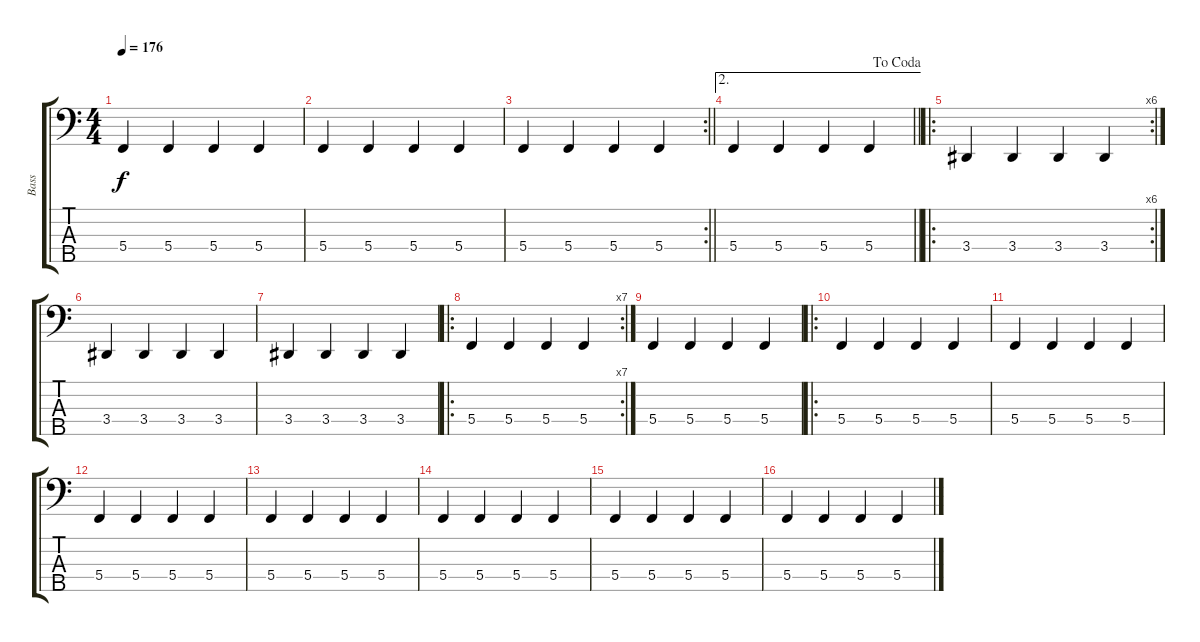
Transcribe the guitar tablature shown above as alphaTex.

\track ("Bass" "Bass") {instrument electricbassfinger}
\staff {score tabs}
\tuning (G2 C2 G1 C1 G0) {hide}
\ts (4 4)
\tempo 176
\clef f4
\ks c
5.4.4{dy f} 5.4.4 5.4.4 5.4.4 |
5.4.4 5.4.4 5.4.4 5.4.4 |
\rc 2
\barLineRight lightlight
5.4.4 5.4.4 5.4.4 5.4.4 |
\ae 2
\jump dacoda
\barLineRight lightlight
5.4.4 5.4.4 5.4.4 5.4.4 |
\ro
\rc 6
3.4.4 3.4.4 3.4.4 3.4.4 |
3.4.4 3.4.4 3.4.4 3.4.4 |
3.4.4 3.4.4 3.4.4 3.4.4 |
\ro
\rc 7
5.4.4 5.4.4 5.4.4 5.4.4 |
5.4.4 5.4.4 5.4.4 5.4.4 |
\ro
5.4.4 5.4.4 5.4.4 5.4.4 |
5.4.4 5.4.4 5.4.4 5.4.4 |
5.4.4 5.4.4 5.4.4 5.4.4 |
5.4.4 5.4.4 5.4.4 5.4.4 |
5.4.4 5.4.4 5.4.4 5.4.4 |
5.4.4 5.4.4 5.4.4 5.4.4 |
5.4.4 5.4.4 5.4.4 5.4.4
